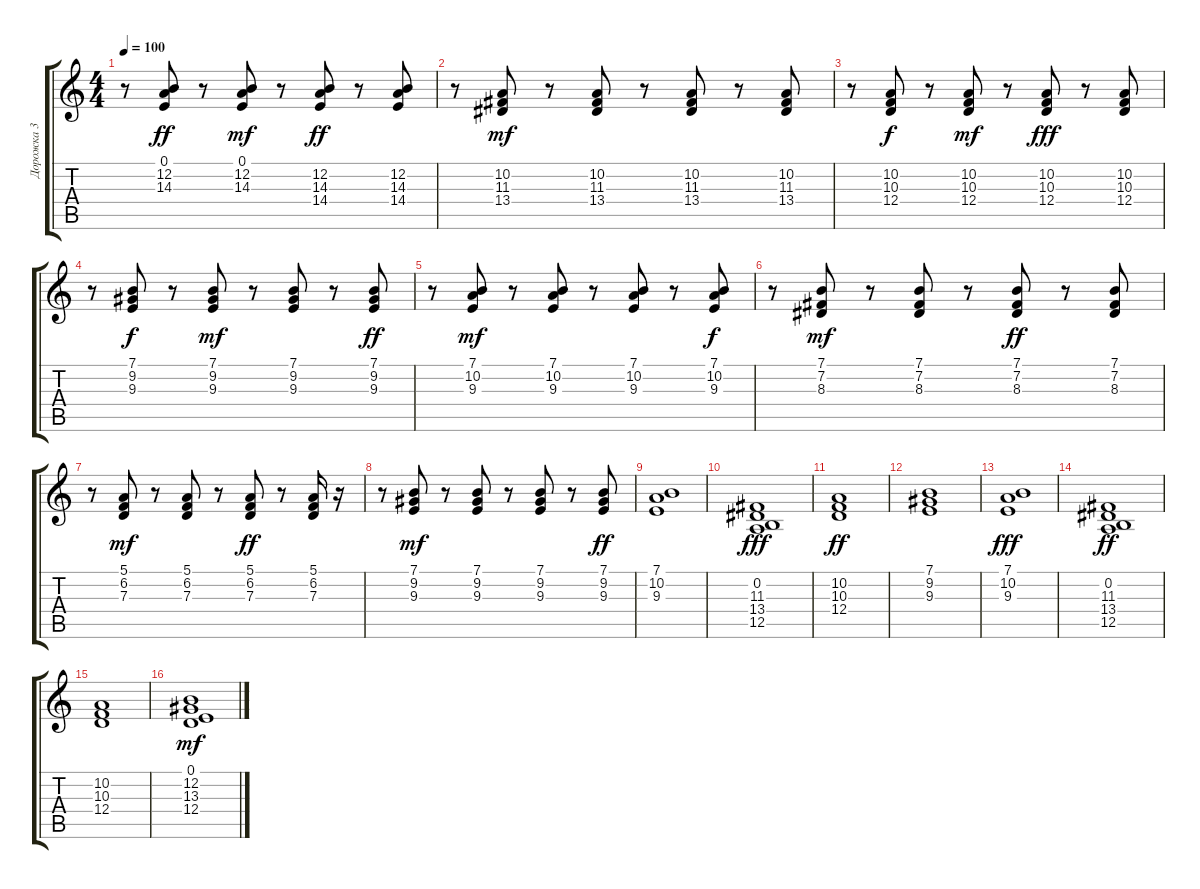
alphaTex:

\track ("Дорожка 3" "Дорожка 3") {instrument fx4atmosphere}
\staff {score tabs}
\tuning (E4 B3 G3 D3 A2 E2) {hide}
\ts (4 4)
\tempo 100
\clef g2
\ks c
r.8{dy fff} (0.1 12.2 14.3).8{dy ff} r.8 (0.1 12.2 14.3).8{dy mf} r.8 (12.2 14.3 14.4).8{dy ff} r.8 (12.2 14.3 14.4).8 |
r.8 (10.2 11.3 13.4).8{dy mf} r.8 (10.2 11.3 13.4).8 r.8 (10.2 11.3 13.4).8 r.8 (10.2 11.3 13.4).8 |
r.8 (10.2 10.3 12.4).8{dy f} r.8 (10.2 10.3 12.4).8{dy mf} r.8 (10.2 10.3 12.4).8{dy fff} r.8 (10.2 10.3 12.4).8 |
r.8 (7.1 9.2 9.3).8{dy f} r.8 (7.1 9.2 9.3).8{dy mf} r.8 (7.1 9.2 9.3).8 r.8 (7.1 9.2 9.3).8{dy ff} |
r.8 (7.1 10.2 9.3).8{dy mf} r.8 (7.1 10.2 9.3).8 r.8 (7.1 10.2 9.3).8 r.8 (7.1 10.2 9.3).8{dy f} |
r.8 (7.1 7.2 8.3).8{dy mf} r.8 (7.1 7.2 8.3).8 r.8 (7.1 7.2 8.3).8{dy ff} r.8 (7.1 7.2 8.3).8 |
r.8 (5.1 6.2 7.3).8{dy mf} r.8 (5.1 6.2 7.3).8 r.8 (5.1 6.2 7.3).8{dy ff} r.8 (5.1 6.2 7.3).16 r.16 |
r.8 (7.1 9.2 9.3).8{dy mf} r.8 (7.1 9.2 9.3).8 r.8 (7.1 9.2 9.3).8 r.8 (7.1 9.2 9.3).8{dy ff} |
(7.1 10.2 9.3).1 |
(0.2 11.3 13.4 12.5).1{dy fff volume 16} |
(10.2 10.3 12.4).1{dy ff volume 14} |
(7.1 9.2 9.3).1{volume 12} |
(7.1 10.2 9.3).1{dy fff volume 10} |
(0.2 11.3 13.4 12.5).1{dy ff volume 7} |
(10.2 10.3 12.4).1{volume 4} |
(0.1 12.2 13.3 12.4).1{dy mf volume 1}
